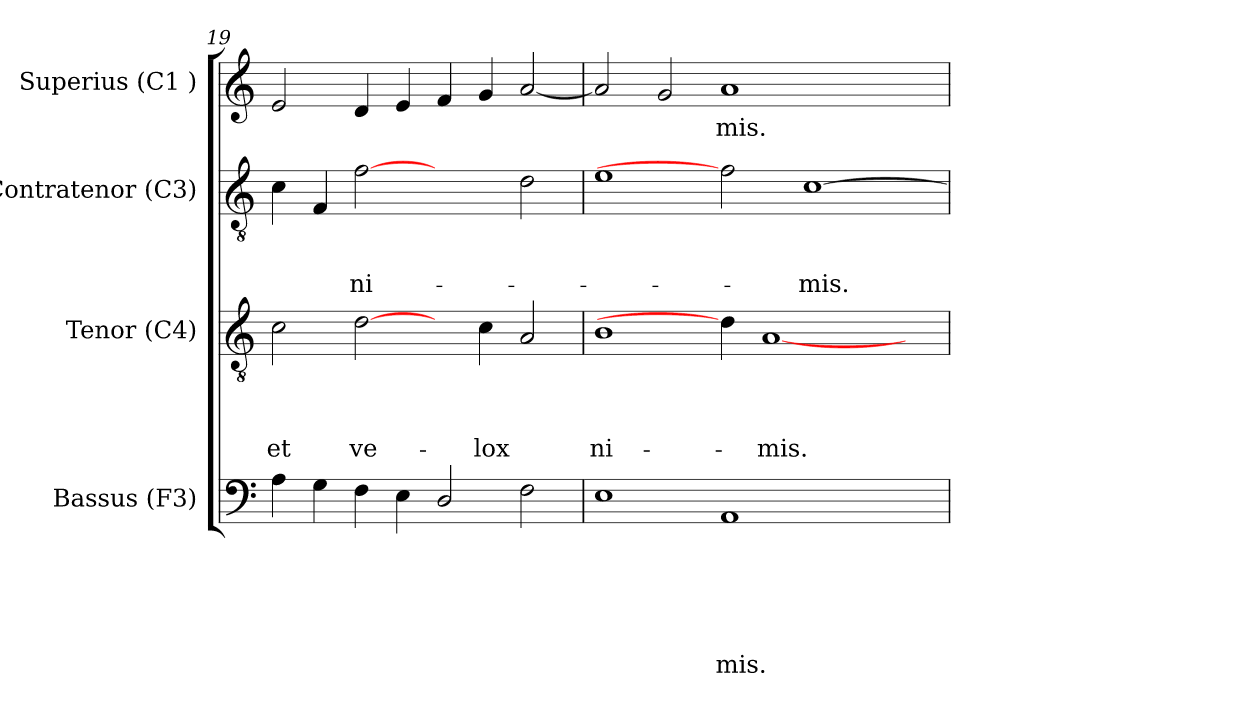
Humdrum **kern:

**kern	**text	**text	**text	**text	**text	**text	**kern	**text	**text	**text	**text	**kern	**text	**text	**text	**kern	**text
*part4	*part4	*part4	*part4	*part4	*part4	*part4	*part3	*part3	*part3	*part3	*part3	*part2	*part2	*part2	*part2	*part1	*part1
*staff4	*staff4	*staff4	*staff4	*staff4	*staff4	*staff4	*staff3	*staff3	*staff3	*staff3	*staff3	*staff2	*staff2	*staff2	*staff2	*staff1	*staff1
*I"Bassus (F3)	*	*	*	*	*	*	*I"Tenor (C4)	*	*	*	*	*I"Contratenor (C3)	*	*	*	*I"Superius (C1 )	*
*I'Bass.	*	*	*	*	*	*	*I'T.	*	*	*	*	*I'C.	*	*	*	*I'S.	*
*clefF4	*	*	*	*	*	*	*clefGv2	*	*	*	*	*clefGv2	*	*	*	*clefG2	*
*k[]	*	*	*	*	*	*	*k[]	*	*	*	*	*k[]	*	*	*	*k[]	*
*C:	*	*	*	*	*	*	*C:	*	*	*	*	*C:	*	*	*	*C:	*
=19	=19	=19	=19	=19	=19	=19	=19	=19	=19	=19	=19	=19	=19	=19	=19	=19	=19
!	!	!	!	!	!	!	!	!	!	!	!LO:LY:b	!	!	!	!	!	!
4A\	.	.	.	.	.	.	2c\	.	.	.	et	4c\	.	.	.	2e/	.
4G\	.	.	.	.	.	.	.	.	.	.	.	4F/	.	.	.	.	.
!	!	!	!	!	!	!	!	!	!	!	!LO:LY:b	!	!	!	!LO:LY:b	!	!
4F\	.	.	.	.	.	.	[2d\	.	.	.	ve-	[2f	.	.	ni-	4d/	.
4E\	.	.	.	.	.	.	.	.	.	.	.	.	.	.	.	4e/	.
2D/	.	.	.	.	.	.	4ryy	.	.	.	.	2ryy	.	.	.	4f/	.
!	!	!	!	!	!	!	!	!	!	!	!LO:LY:b	!	!	!	!	!	!
.	.	.	.	.	.	.	4c\	.	.	.	-lox	.	.	.	.	4g/	.
2F\	.	.	.	.	.	.	2A/	.	.	.	.	2d\	.	.	.	[<2a/	.
=20	=20	=20	=20	=20	=20	=20	=20	=20	=20	=20	=20	=20	=20	=20	=20	=20	=20
!	!	!	!	!	!	!	!	!	!	!	!LO:LY:b	!	!	!	!	!	!
1E	.	.	.	.	.	.	1B	.	.	.	ni-	1e	.	.	.	2a/]	.
.	.	.	.	.	.	.	.	.	.	.	.	.	.	.	.	2g/	.
!	!	!	!	!	!	!LO:LY:b	!	!	!	!	!	!	!	!	!	!	!LO:LY:b
1AA	.	.	.	.	.	-mis.	4d\]	.	.	.	.	2f]	.	.	.	1a	-mis.
!	!	!	!	!	!	!	!	!	!	!	!LO:LY:b	!	!	!	!	!	!
.	.	.	.	.	.	.	[<1A	.	.	.	-mis.	.	.	.	.	.	.
!	!	!	!	!	!	!	!	!	!	!	!	!	!	!	!LO:LY:b	!	!
.	.	.	.	.	.	.	.	.	.	.	.	[>1c	.	.	-mis.	.	.
2ryy	.	.	.	.	.	.	.	.	.	.	.	.	.	.	.	2ryy	.
.	.	.	.	.	.	.	4ryy	.	.	.	.	.	.	.	.	.	.
=	=	=	=	=	=	=	=	=	=	=	=	=	=	=	=	=	=
*-	*-	*-	*-	*-	*-	*-	*-	*-	*-	*-	*-	*-	*-	*-	*-	*-	*-
